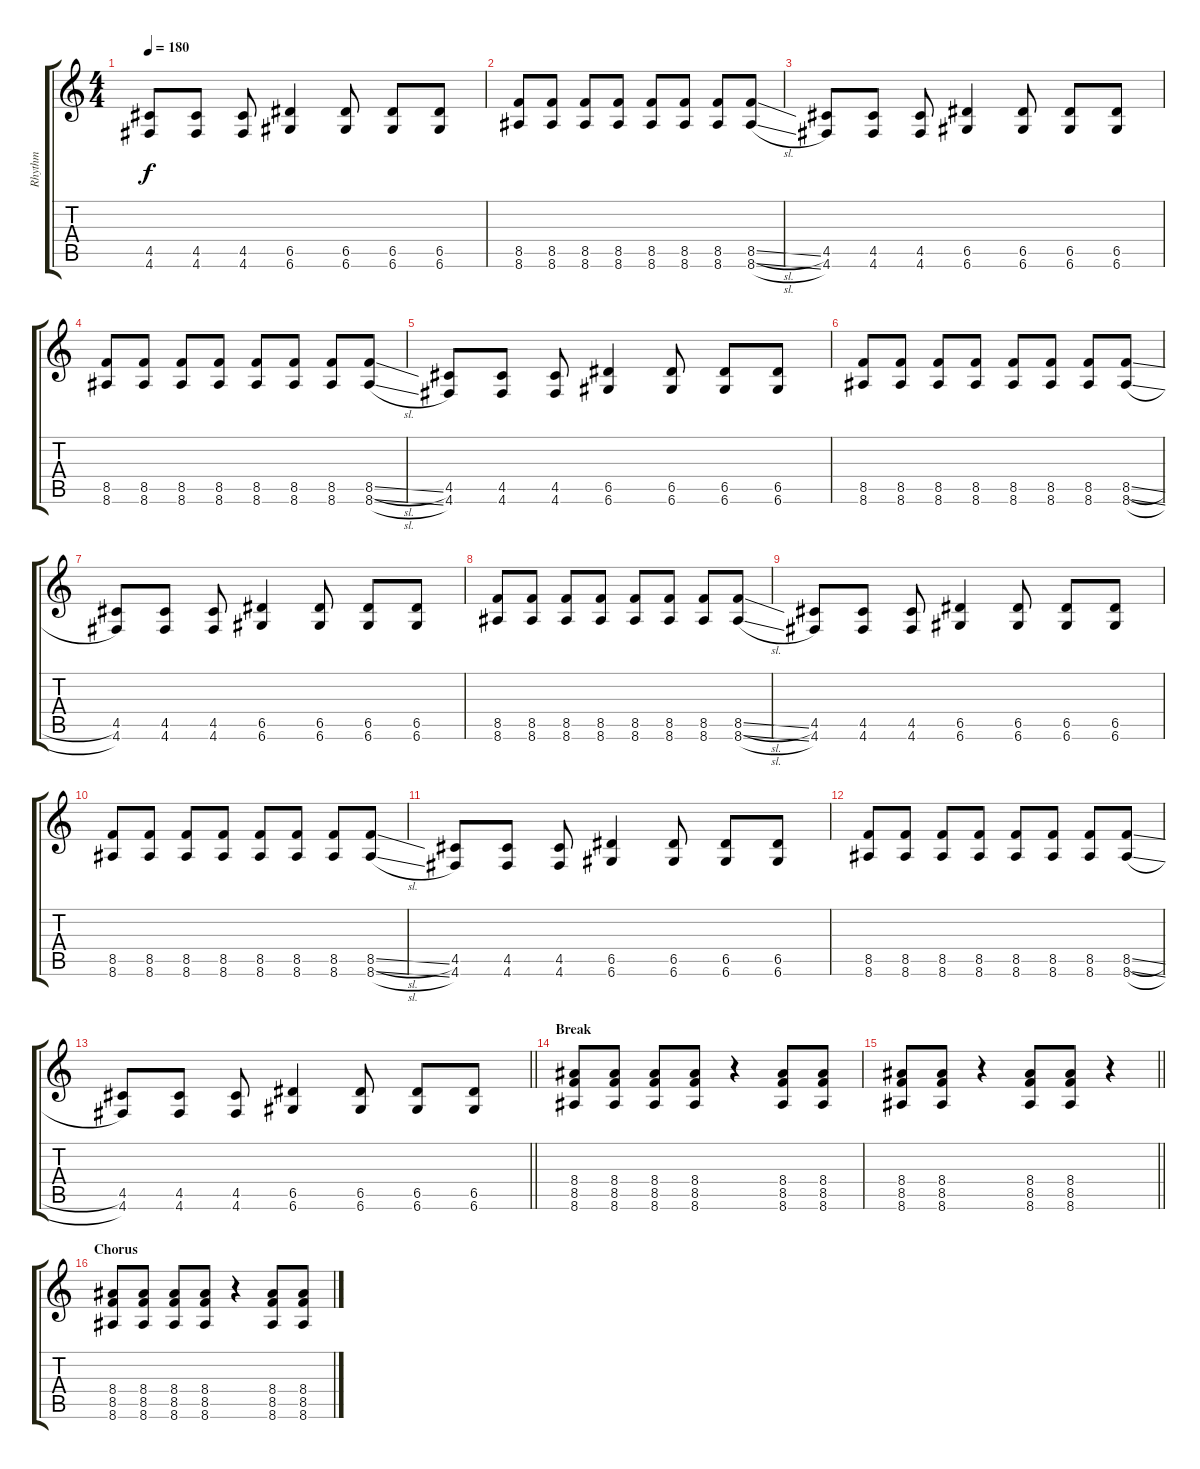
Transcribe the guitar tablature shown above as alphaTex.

\track ("Rhythm" "Rhythm") {instrument overdrivenguitar}
\staff {score tabs}
\tuning (E4 B3 G3 D3 A2 D2) {hide}
\ts (4 4)
\tempo 180
\clef g2
\ks c
(4.5 4.6).8{dy f} (4.5 4.6).8 (4.5 4.6).8 (6.5 6.6).4 (6.5 6.6).8 (6.5 6.6).8 (6.5 6.6).8 |
(8.5 8.6).8 (8.5 8.6).8 (8.5 8.6).8 (8.5 8.6).8 (8.5 8.6).8 (8.5 8.6).8 (8.5 8.6).8 (8.5{sl} 8.6{sl}).8 |
(4.5 4.6).8 (4.5 4.6).8 (4.5 4.6).8 (6.5 6.6).4 (6.5 6.6).8 (6.5 6.6).8 (6.5 6.6).8 |
(8.5 8.6).8 (8.5 8.6).8 (8.5 8.6).8 (8.5 8.6).8 (8.5 8.6).8 (8.5 8.6).8 (8.5 8.6).8 (8.5{sl} 8.6{sl}).8 |
(4.5 4.6).8 (4.5 4.6).8 (4.5 4.6).8 (6.5 6.6).4 (6.5 6.6).8 (6.5 6.6).8 (6.5 6.6).8 |
(8.5 8.6).8 (8.5 8.6).8 (8.5 8.6).8 (8.5 8.6).8 (8.5 8.6).8 (8.5 8.6).8 (8.5 8.6).8 (8.5{sl} 8.6{sl}).8 |
(4.5 4.6).8 (4.5 4.6).8 (4.5 4.6).8 (6.5 6.6).4 (6.5 6.6).8 (6.5 6.6).8 (6.5 6.6).8 |
(8.5 8.6).8 (8.5 8.6).8 (8.5 8.6).8 (8.5 8.6).8 (8.5 8.6).8 (8.5 8.6).8 (8.5 8.6).8 (8.5{sl} 8.6{sl}).8 |
(4.5 4.6).8 (4.5 4.6).8 (4.5 4.6).8 (6.5 6.6).4 (6.5 6.6).8 (6.5 6.6).8 (6.5 6.6).8 |
(8.5 8.6).8 (8.5 8.6).8 (8.5 8.6).8 (8.5 8.6).8 (8.5 8.6).8 (8.5 8.6).8 (8.5 8.6).8 (8.5{sl} 8.6{sl}).8 |
(4.5 4.6).8 (4.5 4.6).8 (4.5 4.6).8 (6.5 6.6).4 (6.5 6.6).8 (6.5 6.6).8 (6.5 6.6).8 |
(8.5 8.6).8 (8.5 8.6).8 (8.5 8.6).8 (8.5 8.6).8 (8.5 8.6).8 (8.5 8.6).8 (8.5 8.6).8 (8.5{sl} 8.6{sl}).8 |
\barLineRight lightlight
(4.5 4.6).8 (4.5 4.6).8 (4.5 4.6).8 (6.5 6.6).4 (6.5 6.6).8 (6.5 6.6).8 (6.5 6.6).8 |
\section ("" "Break")
(8.4 8.5 8.6).8 (8.4 8.5 8.6).8 (8.4 8.5 8.6).8 (8.4 8.5 8.6).8 r.4 (8.4 8.5 8.6).8 (8.4 8.5 8.6).8 |
\barLineRight lightlight
(8.4 8.5 8.6).8 (8.4 8.5 8.6).8 r.4 (8.4 8.5 8.6).8 (8.4 8.5 8.6).8 r.4 |
\section ("" "Chorus")
(8.4 8.5 8.6).8 (8.4 8.5 8.6).8 (8.4 8.5 8.6).8 (8.4 8.5 8.6).8 r.4 (8.4 8.5 8.6).8 (8.4 8.5 8.6).8
